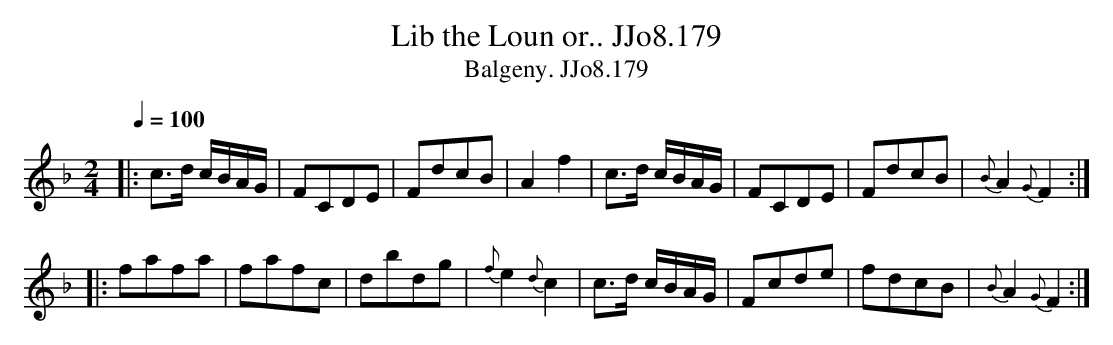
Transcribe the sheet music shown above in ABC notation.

X:1
T:Lib the Loun or.. JJo8.179
T:Balgeny. JJo8.179
M:2/4
L:1/8
Q:1/4=100
K:F
|:c>d c/B/A/G/|FCDE|FdcB|A2f2|c>d c/B/A/G/|FCDE|FdcB|{B}A2{G}F2:|
|:fafa|fafc|dbdg|{f}e2{d}c2|c>d c/B/A/G/|Fcde|fdcB|{B}A2{G}F2:|
